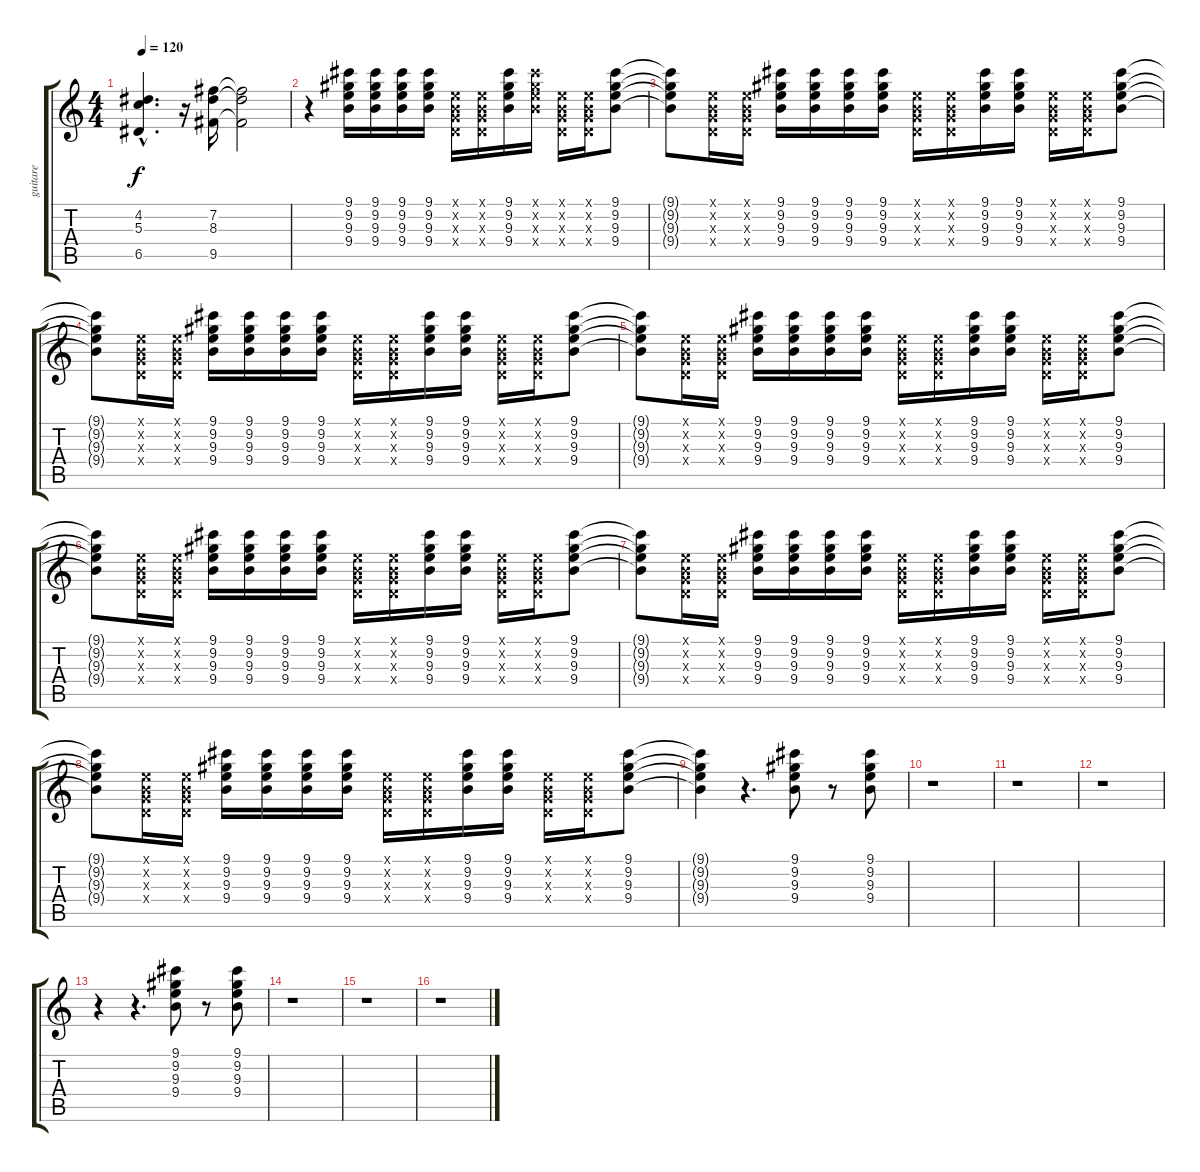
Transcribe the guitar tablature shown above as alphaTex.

\track ("guitare" "guitare") {instrument overdrivenguitar}
\staff {score tabs}
\tuning (E4 B3 G3 D3 A2 E2) {hide}
\ts (4 4)
\tempo 120
\clef g2
\ks c
(4.2{hac} 5.3{hac} 6.5{hac}).4{d dy f} r.16 (7.2 8.3 9.5).16 (7.2{t} 8.3{t} 9.5{t}).2 |
r.4 (9.1 9.2 9.3 9.4).16 (9.1 9.2 9.3 9.4).16 (9.1 9.2 9.3 9.4).16 (9.1 9.2 9.3 9.4).16 (0.1{x} 0.2{x} 0.3{x} 0.4{x}).16 (0.1{x} 0.2{x} 0.3{x} 0.4{x}).16 (9.1 9.2 9.3 9.4).16 (9.1{x} 9.2{x} 9.3{x} 9.4{x}).16 (0.1{x} 0.2{x} 0.3{x} 0.4{x}).16 (0.1{x} 0.2{x} 0.3{x} 0.4{x}).16 (9.1 9.2 9.3 9.4).8 |
(9.1{t} 9.2{t} 9.3{t} 9.4{t}).8 (0.1{x} 0.2{x} 0.3{x} 0.4{x}).16 (0.1{x} 0.2{x} 0.3{x} 0.4{x}).16 (9.1 9.2 9.3 9.4).16 (9.1 9.2 9.3 9.4).16 (9.1 9.2 9.3 9.4).16 (9.1 9.2 9.3 9.4).16 (0.1{x} 0.2{x} 0.3{x} 0.4{x}).16 (0.1{x} 0.2{x} 0.3{x} 0.4{x}).16 (9.1 9.2 9.3 9.4).16 (9.1 9.2 9.3 9.4).16 (0.1{x} 0.2{x} 0.3{x} 0.4{x}).16 (0.1{x} 0.2{x} 0.3{x} 0.4{x}).16 (9.1 9.2 9.3 9.4).8 |
(9.1{t} 9.2{t} 9.3{t} 9.4{t}).8 (0.1{x} 0.2{x} 0.3{x} 0.4{x}).16 (0.1{x} 0.2{x} 0.3{x} 0.4{x}).16 (9.1 9.2 9.3 9.4).16 (9.1 9.2 9.3 9.4).16 (9.1 9.2 9.3 9.4).16 (9.1 9.2 9.3 9.4).16 (0.1{x} 0.2{x} 0.3{x} 0.4{x}).16 (0.1{x} 0.2{x} 0.3{x} 0.4{x}).16 (9.1 9.2 9.3 9.4).16 (9.1 9.2 9.3 9.4).16 (0.1{x} 0.2{x} 0.3{x} 0.4{x}).16 (0.1{x} 0.2{x} 0.3{x} 0.4{x}).16 (9.1 9.2 9.3 9.4).8 |
(9.1{t} 9.2{t} 9.3{t} 9.4{t}).8 (0.1{x} 0.2{x} 0.3{x} 0.4{x}).16 (0.1{x} 0.2{x} 0.3{x} 0.4{x}).16 (9.1 9.2 9.3 9.4).16 (9.1 9.2 9.3 9.4).16 (9.1 9.2 9.3 9.4).16 (9.1 9.2 9.3 9.4).16 (0.1{x} 0.2{x} 0.3{x} 0.4{x}).16 (0.1{x} 0.2{x} 0.3{x} 0.4{x}).16 (9.1 9.2 9.3 9.4).16 (9.1 9.2 9.3 9.4).16 (0.1{x} 0.2{x} 0.3{x} 0.4{x}).16 (0.1{x} 0.2{x} 0.3{x} 0.4{x}).16 (9.1 9.2 9.3 9.4).8 |
(9.1{t} 9.2{t} 9.3{t} 9.4{t}).8 (0.1{x} 0.2{x} 0.3{x} 0.4{x}).16 (0.1{x} 0.2{x} 0.3{x} 0.4{x}).16 (9.1 9.2 9.3 9.4).16 (9.1 9.2 9.3 9.4).16 (9.1 9.2 9.3 9.4).16 (9.1 9.2 9.3 9.4).16 (0.1{x} 0.2{x} 0.3{x} 0.4{x}).16 (0.1{x} 0.2{x} 0.3{x} 0.4{x}).16 (9.1 9.2 9.3 9.4).16 (9.1 9.2 9.3 9.4).16 (0.1{x} 0.2{x} 0.3{x} 0.4{x}).16 (0.1{x} 0.2{x} 0.3{x} 0.4{x}).16 (9.1 9.2 9.3 9.4).8 |
(9.1{t} 9.2{t} 9.3{t} 9.4{t}).8 (0.1{x} 0.2{x} 0.3{x} 0.4{x}).16 (0.1{x} 0.2{x} 0.3{x} 0.4{x}).16 (9.1 9.2 9.3 9.4).16 (9.1 9.2 9.3 9.4).16 (9.1 9.2 9.3 9.4).16 (9.1 9.2 9.3 9.4).16 (0.1{x} 0.2{x} 0.3{x} 0.4{x}).16 (0.1{x} 0.2{x} 0.3{x} 0.4{x}).16 (9.1 9.2 9.3 9.4).16 (9.1 9.2 9.3 9.4).16 (0.1{x} 0.2{x} 0.3{x} 0.4{x}).16 (0.1{x} 0.2{x} 0.3{x} 0.4{x}).16 (9.1 9.2 9.3 9.4).8 |
(9.1{t} 9.2{t} 9.3{t} 9.4{t}).8 (0.1{x} 0.2{x} 0.3{x} 0.4{x}).16 (0.1{x} 0.2{x} 0.3{x} 0.4{x}).16 (9.1 9.2 9.3 9.4).16 (9.1 9.2 9.3 9.4).16 (9.1 9.2 9.3 9.4).16 (9.1 9.2 9.3 9.4).16 (0.1{x} 0.2{x} 0.3{x} 0.4{x}).16 (0.1{x} 0.2{x} 0.3{x} 0.4{x}).16 (9.1 9.2 9.3 9.4).16 (9.1 9.2 9.3 9.4).16 (0.1{x} 0.2{x} 0.3{x} 0.4{x}).16 (0.1{x} 0.2{x} 0.3{x} 0.4{x}).16 (9.1 9.2 9.3 9.4).8 |
(9.1{t} 9.2{t} 9.3{t} 9.4{t}).4 r.4{d} (9.1 9.2 9.3 9.4).8 r.8 (9.1 9.2 9.3 9.4).8 |
r.1 |
r.1 |
r.1 |
r.4 r.4{d} (9.1 9.2 9.3 9.4).8 r.8 (9.1 9.2 9.3 9.4).8 |
r.1 |
r.1 |
r.1
